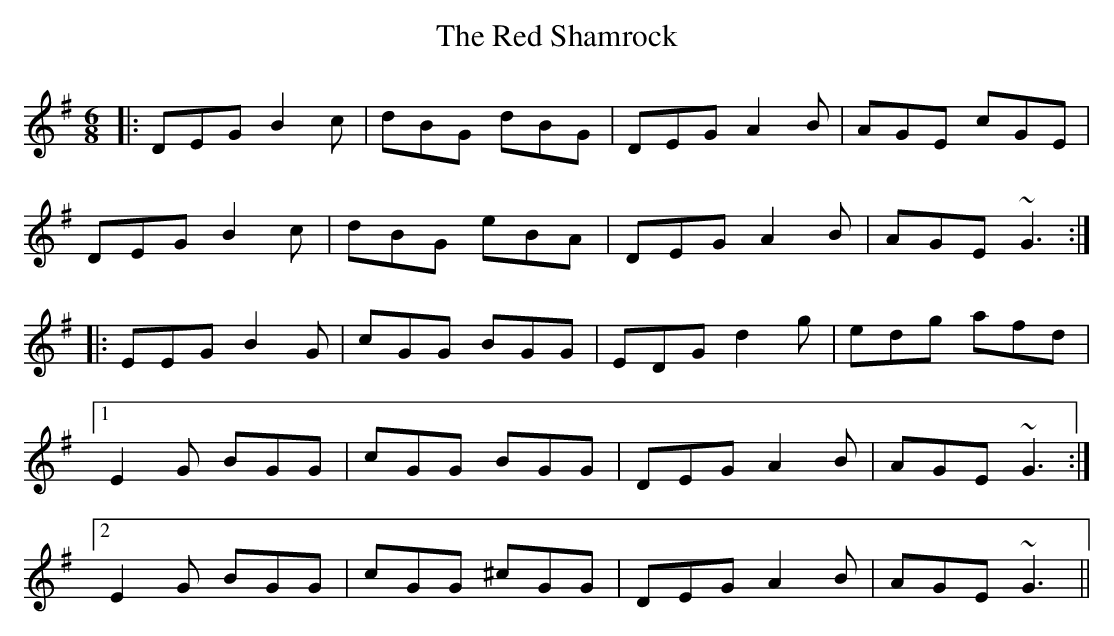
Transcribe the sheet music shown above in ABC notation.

X:1
T: The Red Shamrock
M: 6/8
L: 1/8
K: Gmaj
|: DEG B2c | dBG dBG | DEG A2B | AGE cGE |
DEG B2c | dBG eBA | DEG A2B | AGE ~G3 :|
|: EEG B2G | cGG BGG | EDG d2g | edg afd |
[1E2G BGG | cGG BGG | DEG A2B | AGE ~G3 :|
[2E2G BGG | cGG ^cGG | DEG A2B | AGE ~G3 ||
